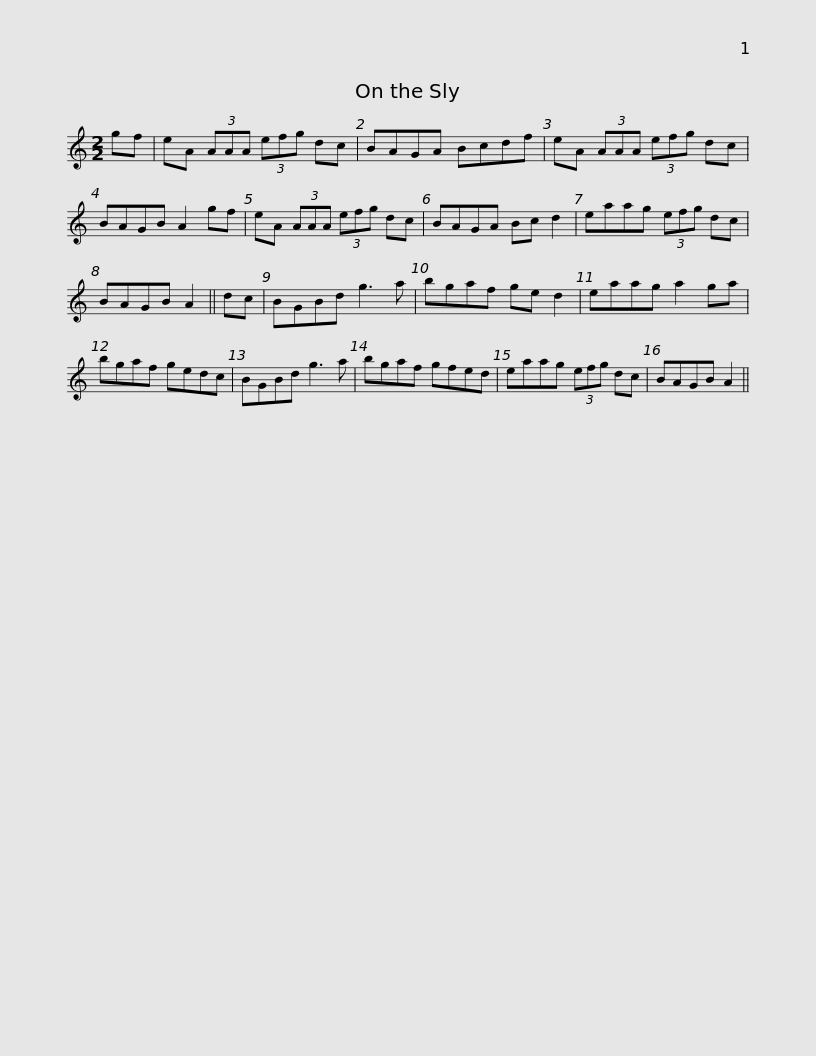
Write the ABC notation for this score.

X:1
L:1/8
M:2/2
I:linebreak $
K:C
V:1 treble
V:1
 gf | eA (3AAA (3efg dc | BAGA Bcdf | eA (3AAA (3efg dc | BAGB A2 gf | %5
 eA (3AAA (3efg dc |$ BAGA Bc d2 | eaag (3efg dc | BAGB A2 || dc | %10
 BGBd g3 a | bgaf ge d2 | eaag a2 ga |$ bgaf gedc | BGBd g3 a | %15
 bgaf gfed | eaag (3efg dc | BAGB A2 || %18
